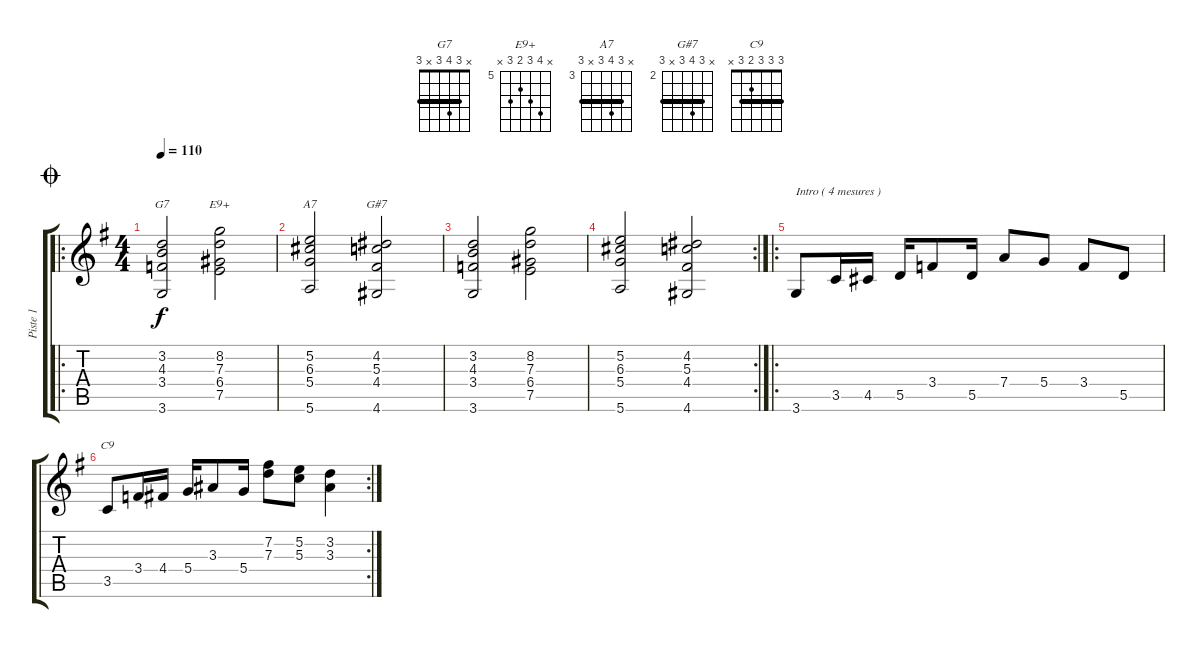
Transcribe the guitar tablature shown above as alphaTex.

\track ("Piste 1" "Piste 1") {instrument electricguitarclean}
\staff {score tabs}
\tuning (E4 B3 G3 D3 A2 E2) {hide}
\chord ("G7" x 3 4 3 x 3) {barre 3}
\chord ("E9+" x 8 7 6 7 x) {firstfret 5}
\chord ("A7" x 5 6 5 x 5) {firstfret 3 barre 5}
\chord ("G#7" x 4 5 4 x 4) {firstfret 2 barre 4}
\chord ("C9" 3 3 3 2 3 x) {barre 3}
\ro
\ts (4 4)
\jump coda
\tempo 110
\clef g2
\ks g
(3.2 4.3 3.4 3.6).2{ch "G7" dy f} (8.2 7.3 6.4 7.5).2{ch "E9+"} |
(5.2 6.3 5.4 5.6).2{ch "A7"} (4.2 5.3 4.4 4.6).2{ch "G#7"} |
(3.2 4.3 3.4 3.6).2 (8.2 7.3 6.4 7.5).2 |
\rc 2
(5.2 6.3 5.4 5.6).2 (4.2 5.3 4.4 4.6).2 |
\ro
3.6.8{txt "Intro ( 4 mesures )"} 3.5.16 4.5.16 5.5.16 3.4.8 5.5.16 7.4.8 5.4.8 3.4.8 5.5.8 |
\rc 2
3.5.8{ch "C9"} 3.4.16 4.4.16 5.4.16 3.3.8 5.4.16 (7.2 7.3).8 (5.2 5.3).8 (3.2 3.3).4
